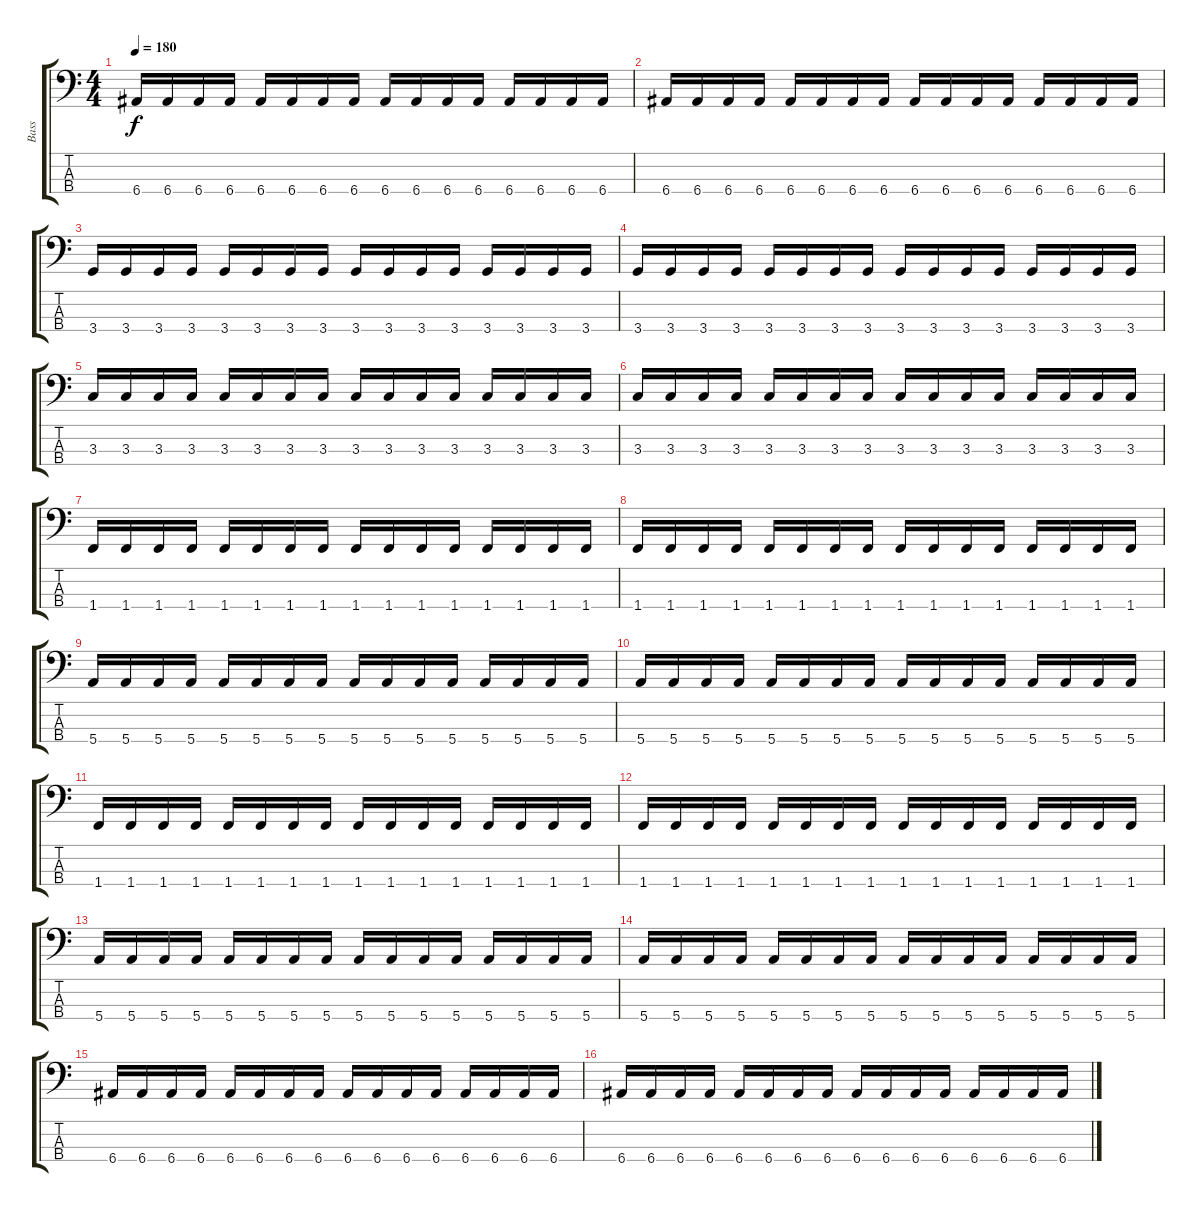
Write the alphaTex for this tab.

\track ("Bass" "Bass") {instrument electricbassfinger}
\staff {score tabs}
\tuning (G2 D2 A1 E1) {hide}
\ts (4 4)
\tempo 180
\clef f4
\ks c
6.4.16{dy f} 6.4.16 6.4.16 6.4.16 6.4.16 6.4.16 6.4.16 6.4.16 6.4.16 6.4.16 6.4.16 6.4.16 6.4.16 6.4.16 6.4.16 6.4.16 |
6.4.16 6.4.16 6.4.16 6.4.16 6.4.16 6.4.16 6.4.16 6.4.16 6.4.16 6.4.16 6.4.16 6.4.16 6.4.16 6.4.16 6.4.16 6.4.16 |
3.4.16 3.4.16 3.4.16 3.4.16 3.4.16 3.4.16 3.4.16 3.4.16 3.4.16 3.4.16 3.4.16 3.4.16 3.4.16 3.4.16 3.4.16 3.4.16 |
3.4.16 3.4.16 3.4.16 3.4.16 3.4.16 3.4.16 3.4.16 3.4.16 3.4.16 3.4.16 3.4.16 3.4.16 3.4.16 3.4.16 3.4.16 3.4.16 |
3.3.16 3.3.16 3.3.16 3.3.16 3.3.16 3.3.16 3.3.16 3.3.16 3.3.16 3.3.16 3.3.16 3.3.16 3.3.16 3.3.16 3.3.16 3.3.16 |
3.3.16 3.3.16 3.3.16 3.3.16 3.3.16 3.3.16 3.3.16 3.3.16 3.3.16 3.3.16 3.3.16 3.3.16 3.3.16 3.3.16 3.3.16 3.3.16 |
1.4.16 1.4.16 1.4.16 1.4.16 1.4.16 1.4.16 1.4.16 1.4.16 1.4.16 1.4.16 1.4.16 1.4.16 1.4.16 1.4.16 1.4.16 1.4.16 |
1.4.16 1.4.16 1.4.16 1.4.16 1.4.16 1.4.16 1.4.16 1.4.16 1.4.16 1.4.16 1.4.16 1.4.16 1.4.16 1.4.16 1.4.16 1.4.16 |
5.4.16 5.4.16 5.4.16 5.4.16 5.4.16 5.4.16 5.4.16 5.4.16 5.4.16 5.4.16 5.4.16 5.4.16 5.4.16 5.4.16 5.4.16 5.4.16 |
5.4.16 5.4.16 5.4.16 5.4.16 5.4.16 5.4.16 5.4.16 5.4.16 5.4.16 5.4.16 5.4.16 5.4.16 5.4.16 5.4.16 5.4.16 5.4.16 |
1.4.16 1.4.16 1.4.16 1.4.16 1.4.16 1.4.16 1.4.16 1.4.16 1.4.16 1.4.16 1.4.16 1.4.16 1.4.16 1.4.16 1.4.16 1.4.16 |
1.4.16 1.4.16 1.4.16 1.4.16 1.4.16 1.4.16 1.4.16 1.4.16 1.4.16 1.4.16 1.4.16 1.4.16 1.4.16 1.4.16 1.4.16 1.4.16 |
5.4.16 5.4.16 5.4.16 5.4.16 5.4.16 5.4.16 5.4.16 5.4.16 5.4.16 5.4.16 5.4.16 5.4.16 5.4.16 5.4.16 5.4.16 5.4.16 |
5.4.16 5.4.16 5.4.16 5.4.16 5.4.16 5.4.16 5.4.16 5.4.16 5.4.16 5.4.16 5.4.16 5.4.16 5.4.16 5.4.16 5.4.16 5.4.16 |
6.4.16 6.4.16 6.4.16 6.4.16 6.4.16 6.4.16 6.4.16 6.4.16 6.4.16 6.4.16 6.4.16 6.4.16 6.4.16 6.4.16 6.4.16 6.4.16 |
6.4.16 6.4.16 6.4.16 6.4.16 6.4.16 6.4.16 6.4.16 6.4.16 6.4.16 6.4.16 6.4.16 6.4.16 6.4.16 6.4.16 6.4.16 6.4.16
